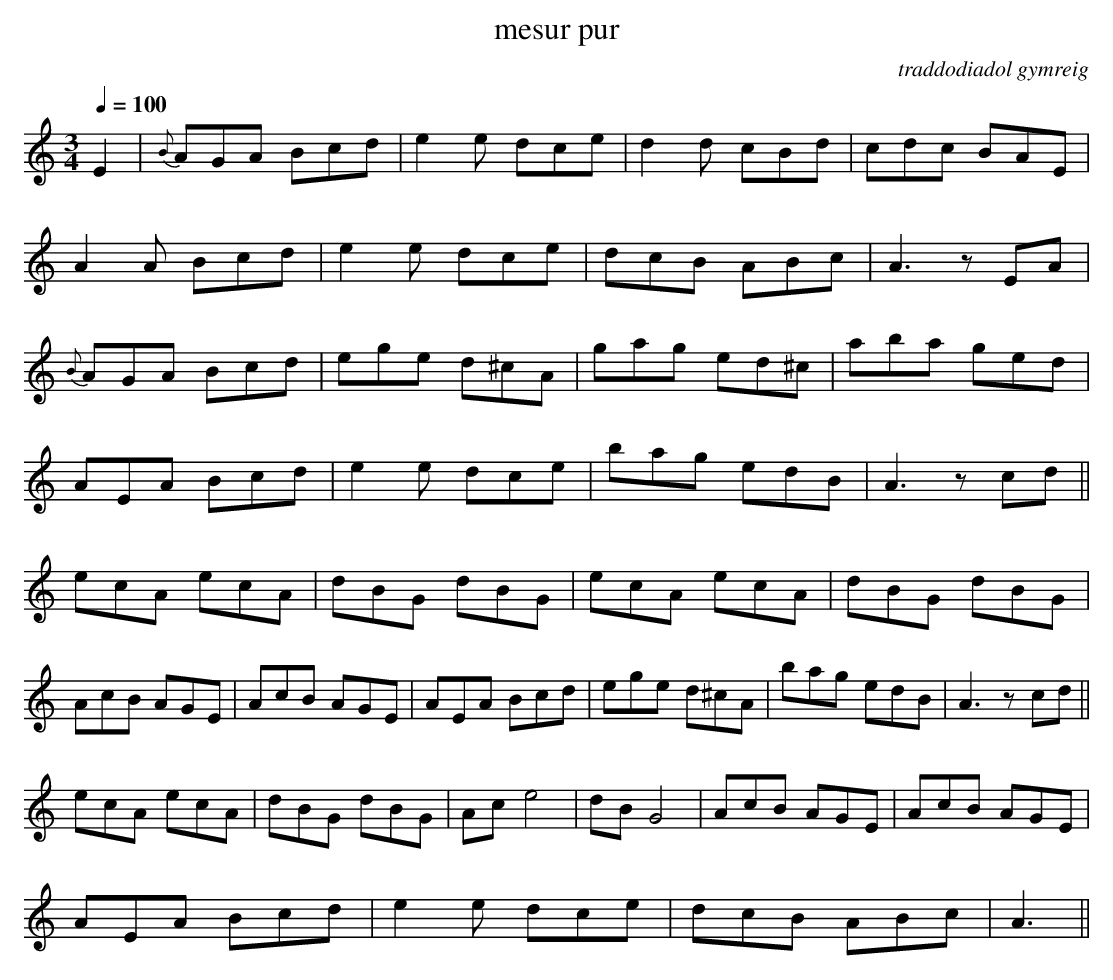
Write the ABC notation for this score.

X:1
T:mesur pur
O:traddodiadol gymreig
M:3/4
L:1/8
Q:1/4=100
K:Am
E2|{B}AGA Bcd|e2e dce|d2d cBd|cdc BAE|
A2A Bcd|e2e dce|dcB ABc|A3 zEA|
{B}AGA Bcd|ege d^cA|gag ed^c|aba ged|
AEA Bcd|e2e dce|bag edB|A3 zcd||
ecA ecA|dBG dBG|ecA ecA|dBG dBG|
AcB AGE|AcB AGE|AEA Bcd|ege d^cA|bag edB|A3 zcd||
ecA ecA|dBG dBG|Ace4|dBG4|AcB AGE|AcB AGE|
AEA Bcd|e2e dce|dcB ABc|A3||
